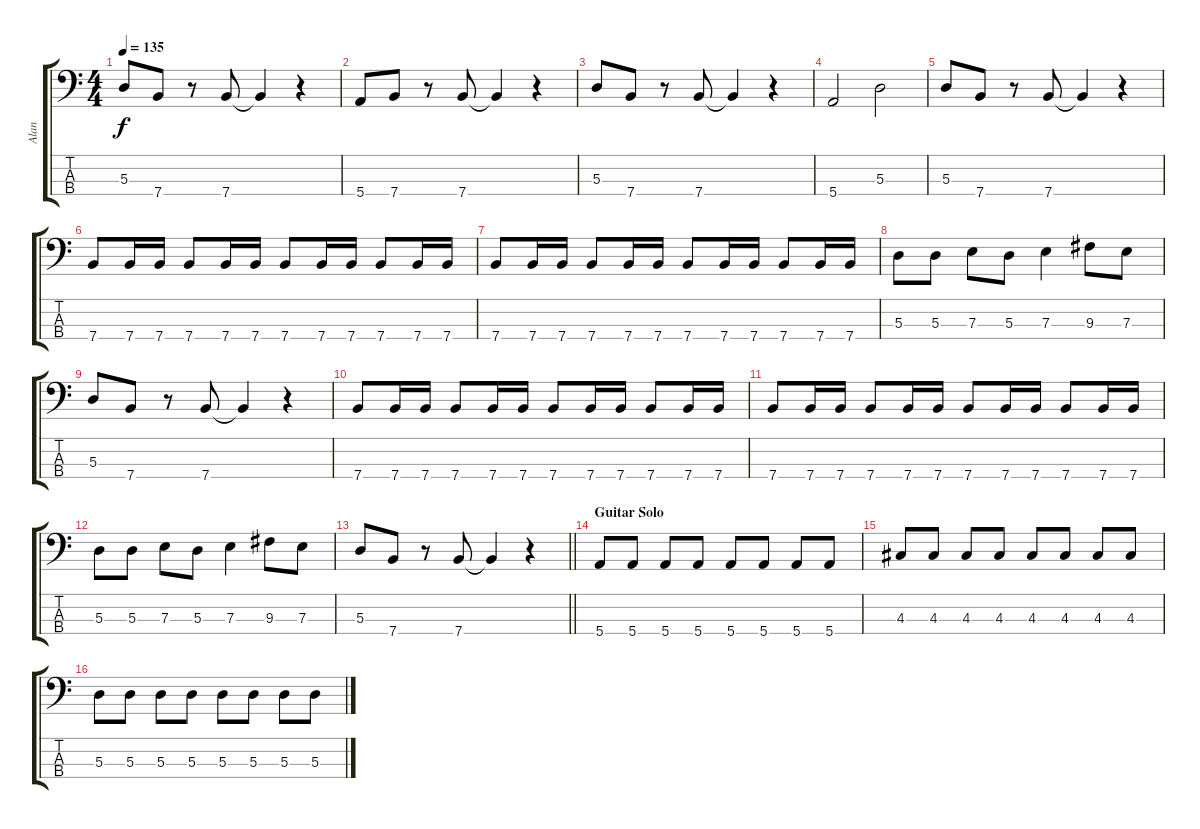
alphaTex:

\track ("Alan" "Alan") {instrument electricbasspick}
\staff {score tabs}
\tuning (G2 D2 A1 E1) {hide}
\ts (4 4)
\tempo 135
\clef f4
\ks c
5.3.8{dy f} 7.4.8 r.8 7.4.8 7.4{t}.4 r.4 |
5.4.8 7.4.8 r.8 7.4.8 7.4{t}.4 r.4 |
5.3.8 7.4.8 r.8 7.4.8 7.4{t}.4 r.4 |
5.4.2 5.3.2 |
5.3.8 7.4.8 r.8 7.4.8 7.4{t}.4 r.4 |
7.4.8 7.4.16 7.4.16 7.4.8 7.4.16 7.4.16 7.4.8 7.4.16 7.4.16 7.4.8 7.4.16 7.4.16 |
7.4.8 7.4.16 7.4.16 7.4.8 7.4.16 7.4.16 7.4.8 7.4.16 7.4.16 7.4.8 7.4.16 7.4.16 |
5.3.8 5.3.8 7.3.8 5.3.8 7.3.4 9.3.8 7.3.8 |
5.3.8 7.4.8 r.8 7.4.8 7.4{t}.4 r.4 |
7.4.8 7.4.16 7.4.16 7.4.8 7.4.16 7.4.16 7.4.8 7.4.16 7.4.16 7.4.8 7.4.16 7.4.16 |
7.4.8 7.4.16 7.4.16 7.4.8 7.4.16 7.4.16 7.4.8 7.4.16 7.4.16 7.4.8 7.4.16 7.4.16 |
5.3.8 5.3.8 7.3.8 5.3.8 7.3.4 9.3.8 7.3.8 |
\barLineRight lightlight
5.3.8 7.4.8 r.8 7.4.8 7.4{t}.4 r.4 |
\section ("" "Guitar Solo")
5.4.8 5.4.8 5.4.8 5.4.8 5.4.8 5.4.8 5.4.8 5.4.8 |
4.3.8 4.3.8 4.3.8 4.3.8 4.3.8 4.3.8 4.3.8 4.3.8 |
5.3.8 5.3.8 5.3.8 5.3.8 5.3.8 5.3.8 5.3.8 5.3.8
